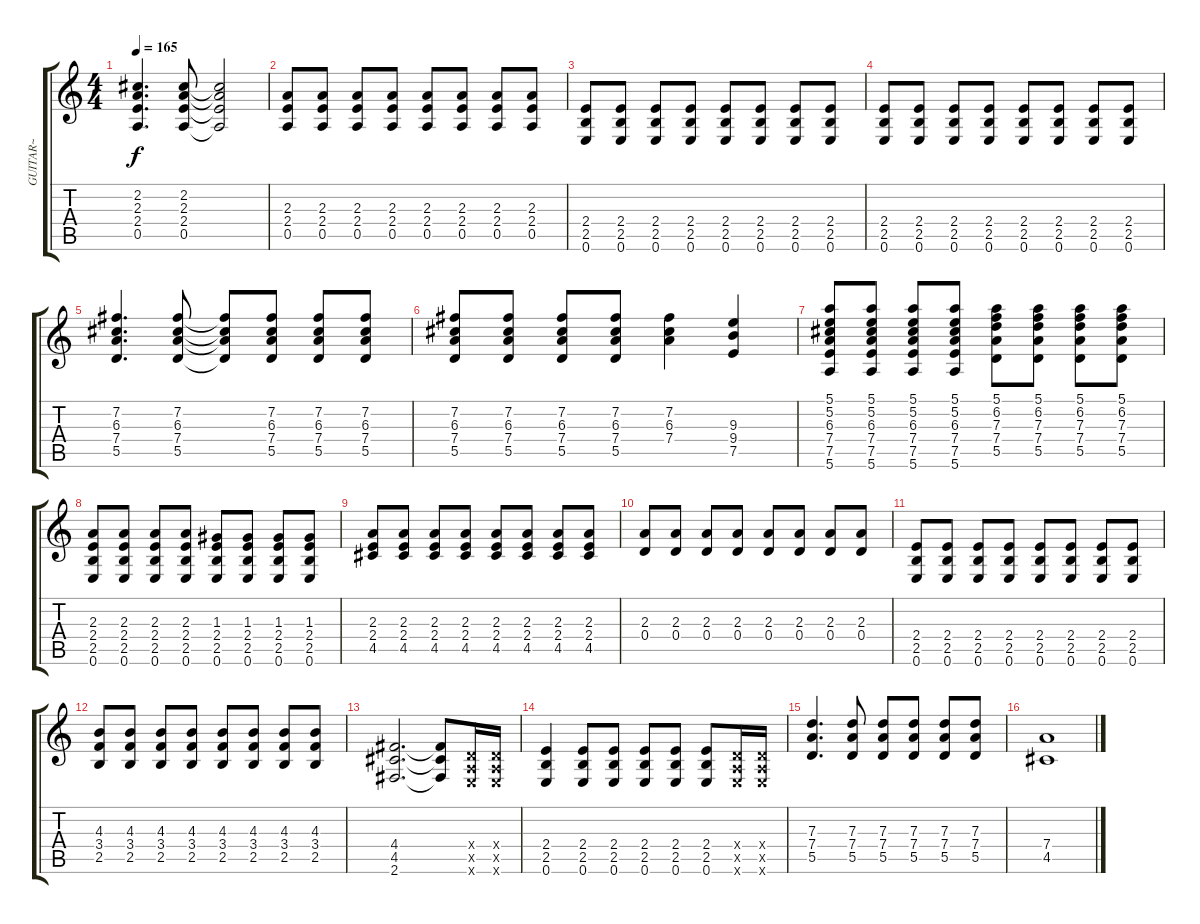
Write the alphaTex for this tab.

\track ("GUITAR~" "GUITAR~") {instrument distortionguitar}
\staff {score tabs}
\tuning (E4 B3 G3 D3 A2 E2) {hide}
\ts (4 4)
\tempo 165
\clef g2
\ks c
(2.2 2.3 2.4 0.5).4{d dy f} (2.2 2.3 2.4 0.5).8 (2.2{t} 2.3{t} 2.4{t} 0.5{t}).2 |
(2.3 2.4 0.5).8 (2.3 2.4 0.5).8 (2.3 2.4 0.5).8 (2.3 2.4 0.5).8 (2.3 2.4 0.5).8 (2.3 2.4 0.5).8 (2.3 2.4 0.5).8 (2.3 2.4 0.5).8 |
(2.4 2.5 0.6).8 (2.4 2.5 0.6).8 (2.4 2.5 0.6).8 (2.4 2.5 0.6).8 (2.4 2.5 0.6).8 (2.4 2.5 0.6).8 (2.4 2.5 0.6).8 (2.4 2.5 0.6).8 |
(2.4 2.5 0.6).8 (2.4 2.5 0.6).8 (2.4 2.5 0.6).8 (2.4 2.5 0.6).8 (2.4 2.5 0.6).8 (2.4 2.5 0.6).8 (2.4 2.5 0.6).8 (2.4 2.5 0.6).8 |
(7.2 6.3 7.4 5.5).4{d} (7.2 6.3 7.4 5.5).8 (7.2{t} 6.3{t} 7.4{t} 5.5{t}).8 (7.2 6.3 7.4 5.5).8 (7.2 6.3 7.4 5.5).8 (7.2 6.3 7.4 5.5).8 |
(7.2 6.3 7.4 5.5).8 (7.2 6.3 7.4 5.5).8 (7.2 6.3 7.4 5.5).8 (7.2 6.3 7.4 5.5).8 (7.2 6.3 7.4).4 (9.3 9.4 7.5).4 |
(5.1 5.2 6.3 7.4 7.5 5.6).8 (5.1 5.2 6.3 7.4 7.5 5.6).8 (5.1 5.2 6.3 7.4 7.5 5.6).8 (5.1 5.2 6.3 7.4 7.5 5.6).8 (5.1 6.2 7.3 7.4 5.5).8 (5.1 6.2 7.3 7.4 5.5).8 (5.1 6.2 7.3 7.4 5.5).8 (5.1 6.2 7.3 7.4 5.5).8 |
(2.3 2.4 2.5 0.6).8 (2.3 2.4 2.5 0.6).8 (2.3 2.4 2.5 0.6).8 (2.3 2.4 2.5 0.6).8 (1.3 2.4 2.5 0.6).8 (1.3 2.4 2.5 0.6).8 (1.3 2.4 2.5 0.6).8 (1.3 2.4 2.5 0.6).8 |
(2.3 2.4 4.5).8 (2.3 2.4 4.5).8 (2.3 2.4 4.5).8 (2.3 2.4 4.5).8 (2.3 2.4 4.5).8 (2.3 2.4 4.5).8 (2.3 2.4 4.5).8 (2.3 2.4 4.5).8 |
(2.3 0.4).8 (2.3 0.4).8 (2.3 0.4).8 (2.3 0.4).8 (2.3 0.4).8 (2.3 0.4).8 (2.3 0.4).8 (2.3 0.4).8 |
(2.4 2.5 0.6).8 (2.4 2.5 0.6).8 (2.4 2.5 0.6).8 (2.4 2.5 0.6).8 (2.4 2.5 0.6).8 (2.4 2.5 0.6).8 (2.4 2.5 0.6).8 (2.4 2.5 0.6).8 |
(4.3 3.4 2.5).8 (4.3 3.4 2.5).8 (4.3 3.4 2.5).8 (4.3 3.4 2.5).8 (4.3 3.4 2.5).8 (4.3 3.4 2.5).8 (4.3 3.4 2.5).8 (4.3 3.4 2.5).8 |
(4.4 4.5 2.6).2{d} (4.4{t} 4.5{t} 2.6{t}).8 (0.4{x} 0.5{x} 0.6{x}).16 (0.4{x} 0.5{x} 0.6{x}).16 |
(2.4 2.5 0.6).4 (2.4 2.5 0.6).8 (2.4 2.5 0.6).8 (2.4 2.5 0.6).8 (2.4 2.5 0.6).8 (2.4 2.5 0.6).8 (0.4{x} 0.5{x} 0.6{x}).16 (0.4{x} 0.5{x} 0.6{x}).16 |
(7.3 7.4 5.5).4{d} (7.3 7.4 5.5).8 (7.3 7.4 5.5).8 (7.3 7.4 5.5).8 (7.3 7.4 5.5).8 (7.3 7.4 5.5).8 |
(7.4 4.5).1
